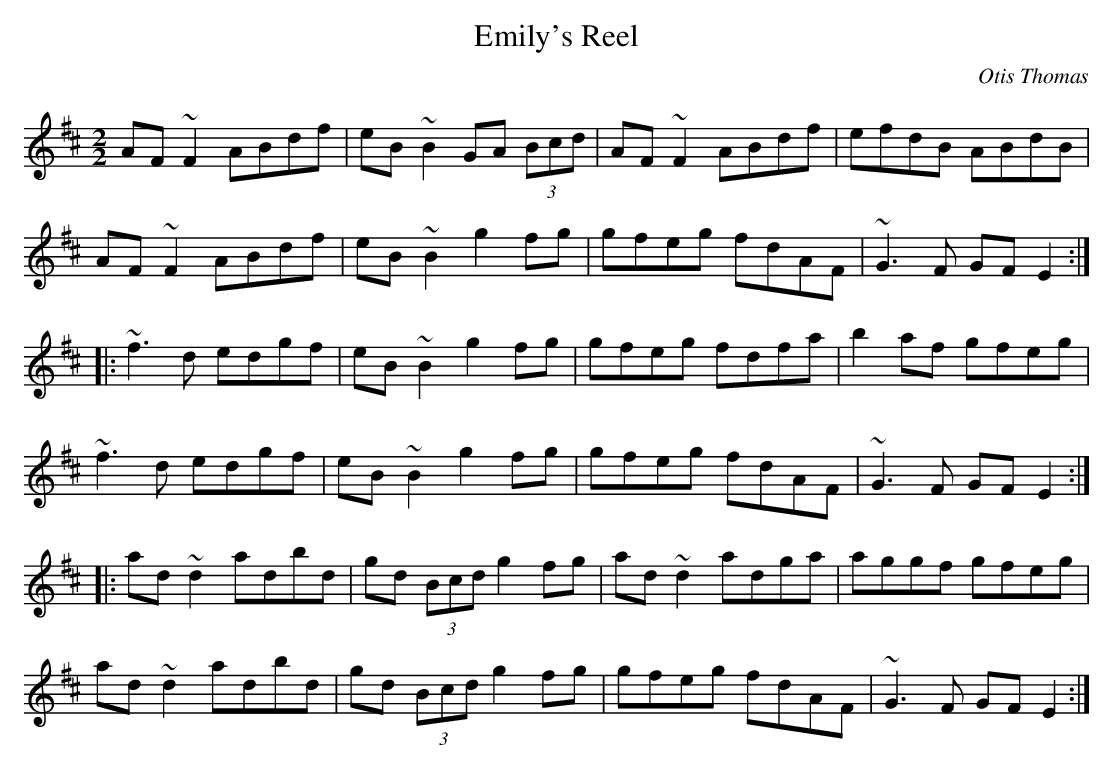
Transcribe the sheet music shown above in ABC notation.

X:1
T: Emily's Reel
M: 2/2
L: 1/8
C: Otis Thomas
K: D
AF~F2 ABdf|eB~B2 GA (3Bcd|AF~F2 ABdf|efdB ABdB|!
AF~F2 ABdf|eB~B2 g2fg|gfeg fdAF|~G3F GFE2:|!
|:~f3d edgf|eB~B2 g2fg|gfeg fdfa|b2af gfeg|!
~f3d edgf|eB~B2 g2fg|gfeg fdAF|~G3F GFE2:|!
|:ad~d2 adbd|gd (3Bcd g2fg|ad~d2 adga|aggf gfeg|!
ad~d2 adbd|gd (3Bcd g2fg|gfeg fdAF|~G3F GFE2:|!
